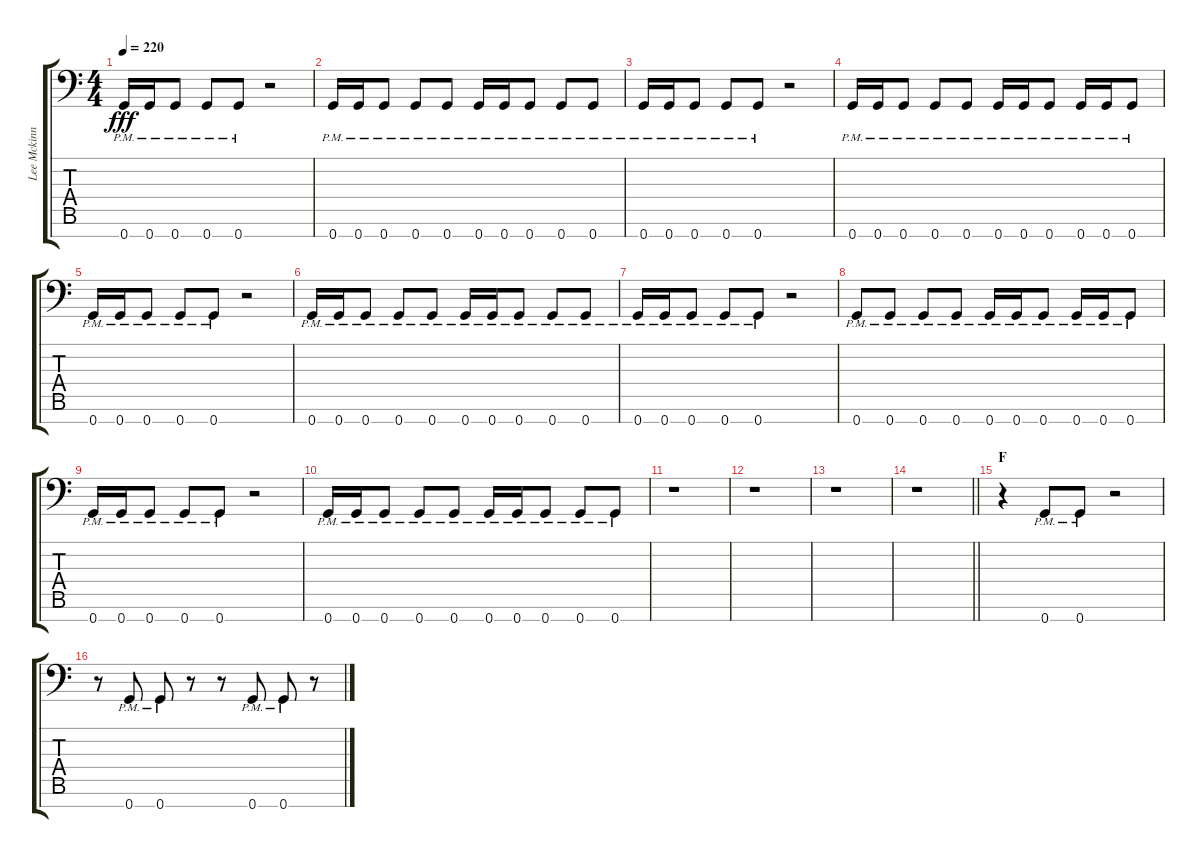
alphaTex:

\track ("Lee Mckinney - Guitar" "Lee Mckinn") {instrument distortionguitar}
\staff {score tabs}
\tuning (D4 A3 F3 C3 G2 D2 G1) {hide}
\ts (4 4)
\tempo 220
\clef f4
\ks c
0.7{pm}.16{dy fff} 0.7{pm}.16 0.7{pm}.8 0.7{pm}.8 0.7{pm}.8 r.2 |
0.7{pm}.16 0.7{pm}.16 0.7{pm}.8 0.7{pm}.8 0.7{pm}.8 0.7{pm}.16 0.7{pm}.16 0.7{pm}.8 0.7{pm}.8 0.7{pm}.8 |
0.7{pm}.16 0.7{pm}.16 0.7{pm}.8 0.7{pm}.8 0.7{pm}.8 r.2 |
0.7{pm}.16 0.7{pm}.16 0.7{pm}.8 0.7{pm}.8 0.7{pm}.8 0.7{pm}.16 0.7{pm}.16 0.7{pm}.8 0.7{pm}.16 0.7{pm}.16 0.7{pm}.8 |
0.7{pm}.16 0.7{pm}.16 0.7{pm}.8 0.7{pm}.8 0.7{pm}.8 r.2 |
0.7{pm}.16 0.7{pm}.16 0.7{pm}.8 0.7{pm}.8 0.7{pm}.8 0.7{pm}.16 0.7{pm}.16 0.7{pm}.8 0.7{pm}.8 0.7{pm}.8 |
0.7{pm}.16 0.7{pm}.16 0.7{pm}.8 0.7{pm}.8 0.7{pm}.8 r.2 |
0.7{pm}.8 0.7{pm}.8 0.7{pm}.8 0.7{pm}.8 0.7{pm}.16 0.7{pm}.16 0.7{pm}.8 0.7{pm}.16 0.7{pm}.16 0.7{pm}.8 |
0.7{pm}.16 0.7{pm}.16 0.7{pm}.8 0.7{pm}.8 0.7{pm}.8 r.2 |
0.7{pm}.16 0.7{pm}.16 0.7{pm}.8 0.7{pm}.8 0.7{pm}.8 0.7{pm}.16 0.7{pm}.16 0.7{pm}.8 0.7{pm}.8 0.7{pm}.8 |
r.1 |
r.1 |
r.1 |
\barLineRight lightlight
r.1 |
\section ("" "F")
r.4 0.7{pm}.8 0.7{pm}.8 r.2 |
r.8 0.7{pm}.8 0.7{pm}.8 r.8 r.8 0.7{pm}.8 0.7{pm}.8 r.8
